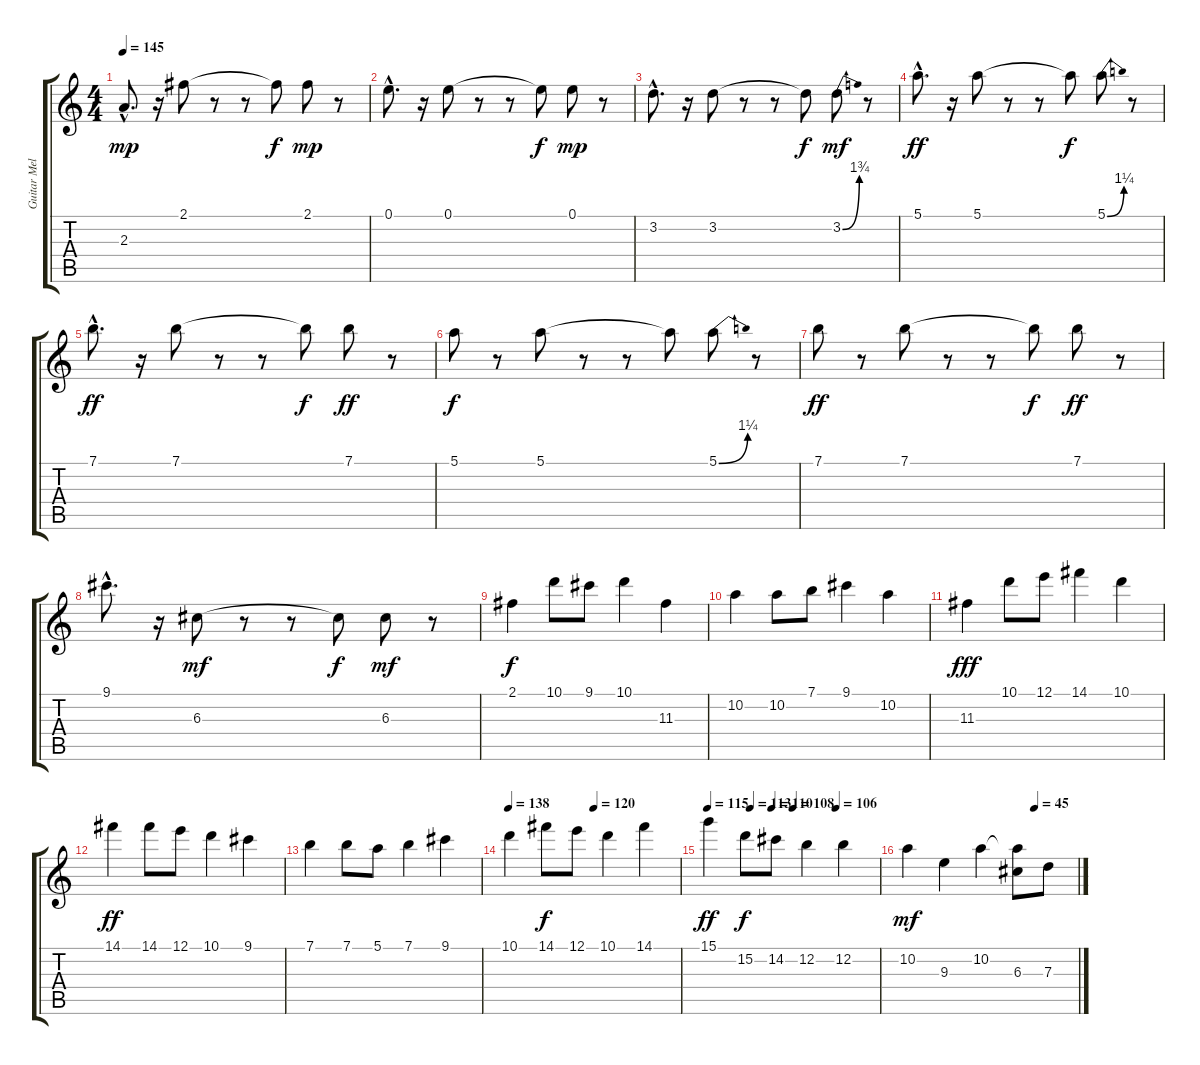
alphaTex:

\track ("Guitar Melody" "Guitar Mel") {instrument acousticguitarsteel}
\staff {score tabs}
\tuning (E4 B3 G3 D3 A2 E2) {hide}
\ts (4 4)
\tempo 145
\clef g2
\ks c
2.3{hac}.8{d dy mp} r.16 2.1.8 r.8 r.8 2.1{t}.8{dy f} 2.1.8{dy mp} r.8 |
0.1{hac}.8{d} r.16 0.1.8 r.8 r.8 0.1{t}.8{dy f} 0.1.8{dy mp} r.8 |
3.2{hac}.8{d} r.16 3.2.8 r.8 r.8 3.2{t}.8{dy f} 3.2{be (bend 0 0 60 7)}.8{dy mf} r.8 |
5.1{hac}.8{d dy ff} r.16 5.1.8 r.8 r.8 5.1{t}.8{dy f} 5.1{be (bend 0 0 60 5)}.8 r.8 |
7.1{hac}.8{d dy ff} r.16 7.1.8 r.8 r.8 7.1{t}.8{dy f} 7.1.8{dy ff} r.8 |
5.1.8{dy f} r.8 5.1.8 r.8 r.8 5.1{t}.8 5.1{be (bend 0 0 60 5)}.8 r.8 |
7.1.8{dy ff} r.8 7.1.8 r.8 r.8 7.1{t}.8{dy f} 7.1.8{dy ff} r.8 |
9.1{hac}.8{d} r.16 6.3.8{dy mf} r.8 r.8 6.3{t}.8{dy f} 6.3.8{dy mf} r.8 |
2.1.4{dy f} 10.1.8 9.1.8 10.1.4 11.3.4 |
10.2.4 10.2.8 7.1.8 9.1.4 10.2.4 |
11.3.4{dy fff} 10.1.8 12.1.8 14.1.4 10.1.4 |
14.1.4{dy ff} 14.1.8 12.1.8 10.1.4 9.1.4 |
7.1.4 7.1.8 5.1.8 7.1.4 9.1.4 |
\tempo 138
\tempo (120 0.5)
10.1.4 14.1.8{dy f} 12.1.8 10.1.4 14.1.4 |
\tempo 115
\tempo (113 0.25)
\tempo (110 0.375)
\tempo (108 0.5)
\tempo (106 0.75)
15.1.4{dy ff} 15.2.8{dy f} 14.2.8 12.2.4 12.2.4 |
\tempo (45 0.75)
10.2.4{dy mf} 9.3.4 10.2.4 (10.2{t} 6.3).8 7.3.8
